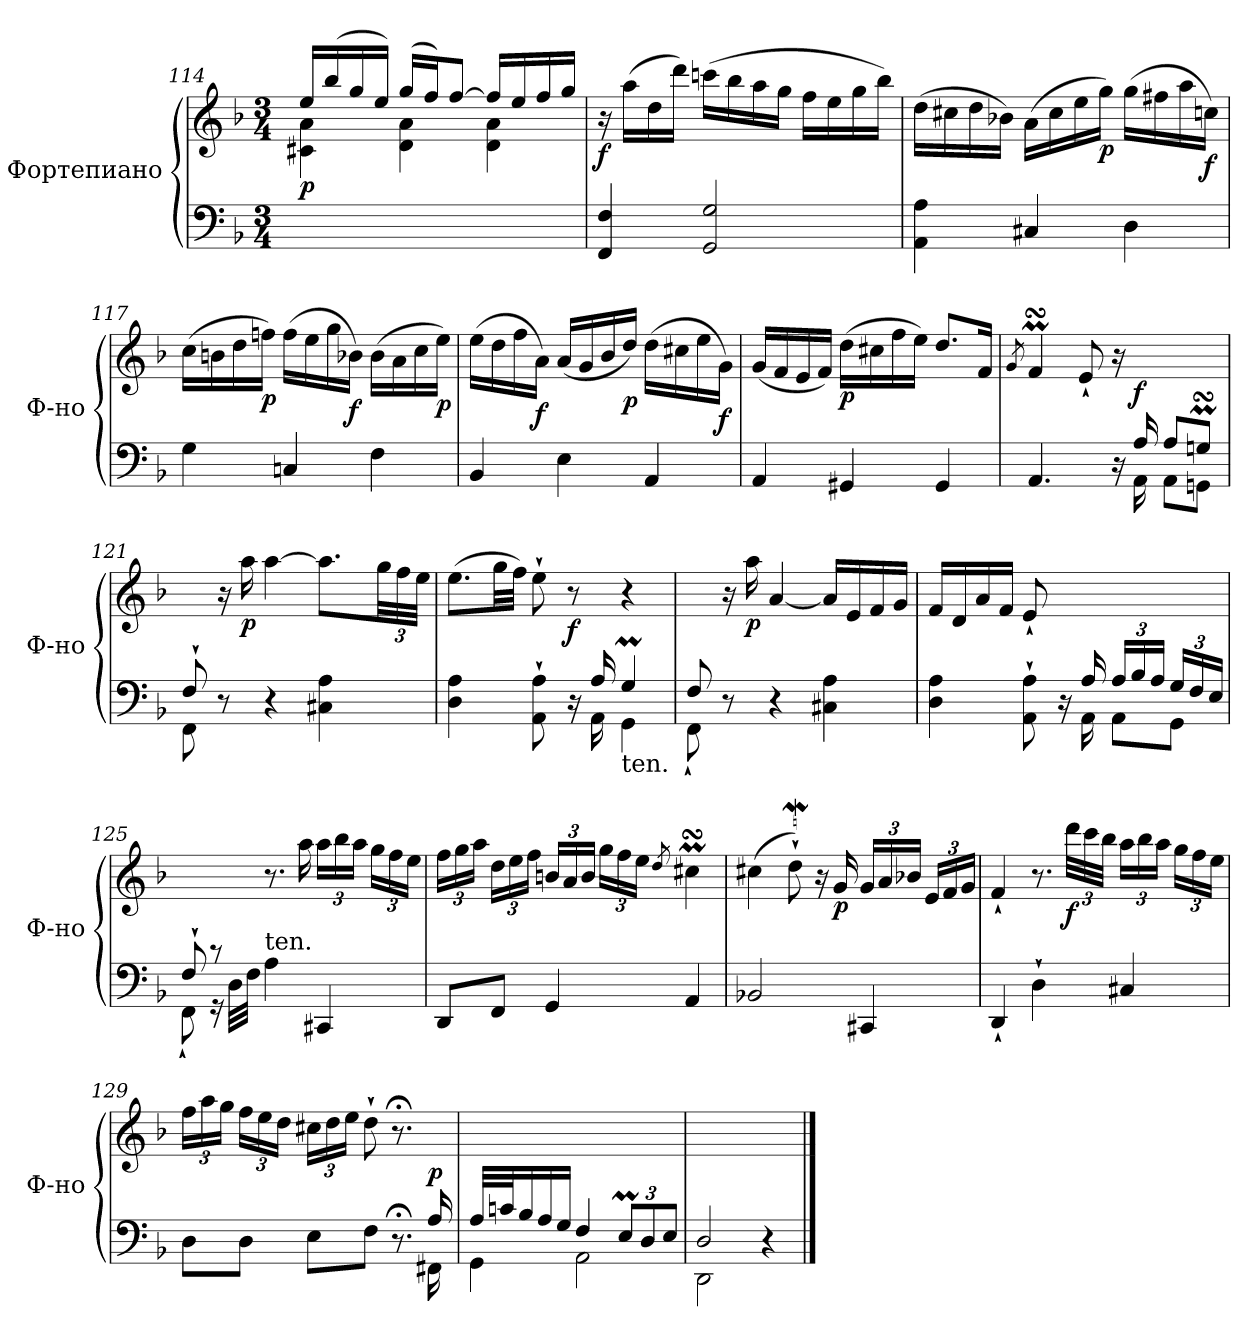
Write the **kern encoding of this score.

**kern	**kern	**dynam
*part1	*part1	*part1
*staff2	*staff1	*staff1/2
*I"Фортепиано	*	*
*I'Ф-но	*	*
*clefF4	*clefG2	*
*k[b-]	*k[b-]	*
*M3/4	*M3/4	*
=114	=114	=114
*	*^	*
!	!	!	!LO:DY:b
2.ryy	16ee/LL	4c#X\ 4a\	p
.	(>16bb-/	.	.
.	16gg/	.	.
.	16ee/JJ)	.	.
.	(>16gg/LL	4d\ 4a\	.
.	16ff/J)	.	.
.	[8ff/J	.	.
.	16ff/LL]	4d\ 4a\	.
.	16ee/	.	.
.	16ff/	.	.
.	16gg/JJ	.	.
*	*v	*v	*
!!LO:LB:g=z
=115	=115	=115
!	!	!LO:DY:b
4FF/ 4F/	16r	f
.	(>16aa\LL	.
.	16dd\	.
.	16ddd\JJ)	.
2GG/ 2G/	(>16cccn\LL	.
.	16bb-\	.
.	16aa\	.
.	16gg\JJ	.
.	16ff\LL	.
.	16ee\	.
.	16gg\	.
.	16bb-\JJ)	.
=116	=116	=116
4AA\ 4A\	(>16dd\LL	.
.	16cc#X\	.
.	16dd\	.
.	16b-X\JJ)	.
4C#X/	(>16a\LL	.
.	16cc#\	.
.	16ee\	.
!	!	!LO:DY:b
.	16gg\JJ)	p
4D\	(>16gg\LL	.
.	16ff#X\	.
.	16aa\	.
!	!	!LO:DY:b
.	16ccn\JJ)	f
=117	=117	=117
4G\	(>16cc\LL	.
.	16bn\	.
.	16dd\	.
!	!	!LO:DY:b
.	16ffn\JJ)	p
4Cn/	(>16ff\LL	.
.	16ee\	.
.	16gg\	.
!	!	!LO:DY:b
.	16b-X\JJ)	f
4F\	(>16b-\LL	.
.	16a\	.
.	16cc\	.
!	!	!LO:DY:b
.	16ee\JJ)	p
!!LO:LB:g=z
=118	=118	=118
4BB-/	(>16ee\LL	.
.	16dd\	.
.	16ff\	.
!	!	!LO:DY:b
.	16a\JJ)	f
4E\	(<16a/LL	.
.	16g/	.
.	16b-/	.
!	!	!LO:DY:b
.	16dd/JJ)	p
4AA/	(>16dd\LL	.
.	16cc#X\	.
.	16ee\	.
!	!	!LO:DY:b
.	16g\JJ)	f
=119	=119	=119
4AA/	(<16g/LL	.
.	16f/	.
.	16e/	.
.	16f/JJ)	.
!	!	!LO:DY:b
4GG#X/	(>16dd\LL	p
.	16cc#X\	.
.	16ff\	.
.	16ee\JJ)	.
4GG#/	8.dd/L	.
.	16f/Jk	.
=120	=120	=120
.	8qg/	.
*^	*	*
4.AA/	4..ryy	4fsSSsM/	.
.	.	8e`/	.
16r	.	16r	.
!	!	!	!LO:DY:a=2
16A/	16AA\	16ryy	f
8A/L	8AA\L	4ryy	.
8GnMsSSS/J	8GGn\J	.	.
!!LO:LB:g=z
=121	=121	=121	=121
8F`<`>/	8FF\	8ryy	.
8r	2ryy	16r	.
!	!	!	!LO:DY:b
.	.	16aa\	p
4r	.	[4aa\	.
4C#X\ 4A\	.	8.aa\L]	.
.	8ryy	.	.
*	*	*Xbrackettup	*
.	.	48gg\LL	.
.	.	48ff\	.
.	.	48ee\JJJ	.
=122	=122	=122	=122
4D\ 4A\	4..ryy	(>8.ee\L	.
.	.	32gg\LL	.
.	.	32ff\JJJ)	.
8AA\` 8A\`	.	8ee`\	.
!	!	!	!LO:DY:b
16r	.	8r	f
16A/	16AA\	.	.
!LO:TX:b:t=ten.	!	!	!
4GM/	4GG\	4r	.
!!LO:LB:g=z
=123	=123	=123	=123
8F/	8FF`\	8ryy	.
8r	2ryy	16r	.
!	!	!	!LO:DY:b
.	.	16aa\	p
4r	.	[4a/	.
4C#X\ 4A\	.	16a/LL]	.
.	.	16e/	.
.	8ryy	16f/	.
.	.	16g/JJ	.
=124	=124	=124	=124
*	*^	*	*
4D\ 4A\	4..ryy	2ryy	16f/LL	.
.	.	.	16d/	.
.	.	.	16a/	.
.	.	.	16f/JJ	.
8AA\` 8A\`	.	.	8e`/	.
16r	.	.	4.ryy	.
16A/	16AA\	.	.	.
*Xbrackettup	*	*	*	*
24A/LL	4ryy	8AA\L	.	.
24B-/	.	.	.	.
24A/JJ	.	.	.	.
24G/LL	.	8GG\J	.	.
24F/	.	.	.	.
24E/JJ	.	.	.	.
*	*v	*v	*	*
=125	=125	=125	=125
8F`/	8FF`\	4ryy	.
8r	16r	.	.
.	32D\LLL	.	.
.	32F\JJJ	.	.
!LO:TX:a:t=ten.	!	!	!
2ryy	4A\	8.r	.
.	.	16aa\	.
.	4CC#X/	24aa\LL	.
.	.	24bb-\	.
.	.	24aa\JJ	.
.	.	24gg\LL	.
.	.	24ff\	.
.	.	24ee\JJ	.
*v	*v	*	*
!!LO:LB:g=z
=126	=126	=126
8DD/L	24ff\LL	.
.	24gg\	.
.	24aa\JJ	.
8FF/J	24dd\LL	.
.	24ee\	.
.	24ff\JJ	.
4GG/	24bn/LL	.
.	24a/	.
.	24b/JJ	.
.	24gg\LL	.
.	24ff\	.
.	24ee\JJ	.
.	8qdd/	.
4AA/	4cc#XmsSsS\	.
=127	=127	=127
2BB-X/	(>4cc#X\	.
.	8ddW`\)	.
.	16r	.
!	!	!LO:DY:b
.	16g/	p
4CC#X/	24g/LL	.
.	24a/	.
.	24b-X/JJ	.
.	24e/LL	.
.	24f/	.
.	24g/JJ	.
=128	=128	=128
4DD`/	4f`/	.
4D`\	8.r	.
!	!	!LO:DY:b
.	48ddd\LLL	f
.	48ccc\	.
.	48bb-\JJJ	.
4C#X/	24aa\LL	.
.	24bb-\	.
.	24aa\JJ	.
.	24gg\LL	.
.	24ff\	.
.	24ee\JJ	.
!!LO:PB:g=z
=129	=129	=129
*^	*	*
8D\L	8.ryy	24ff\LL	.
.	.	24aa\	.
.	.	24gg\JJ	.
8D\J	.	24ff\LL	.
.	.	24ee\	.
*v	*v	*	*
.	24dd\JJ	.
8E\L	24cc#X\LL	.
.	24dd\	.
.	24ee\JJ	.
8F\J	8dd`\	.
8.r;<	8.r;<	.
*^	*	*
!	!	!	!LO:DY:a=2
16A/	16FF#X\	16ryy	p
=130	=130	=130	=130
32A/LLL	4GG\	2.ryy	.
32cn/J	.	.	.
16B-/	.	.	.
16A/	.	.	.
16G/JJ	.	.	.
4F/	2AA\	.	.
12Em/L	.	.	.
12D/	.	.	.
12E/J	.	.	.
=131	=131	=131	=131
2D/	2DD\	2.ryy	.
4r	4ryy	.	.
*v	*v	*	*
==	==	==
*-	*-	*-
